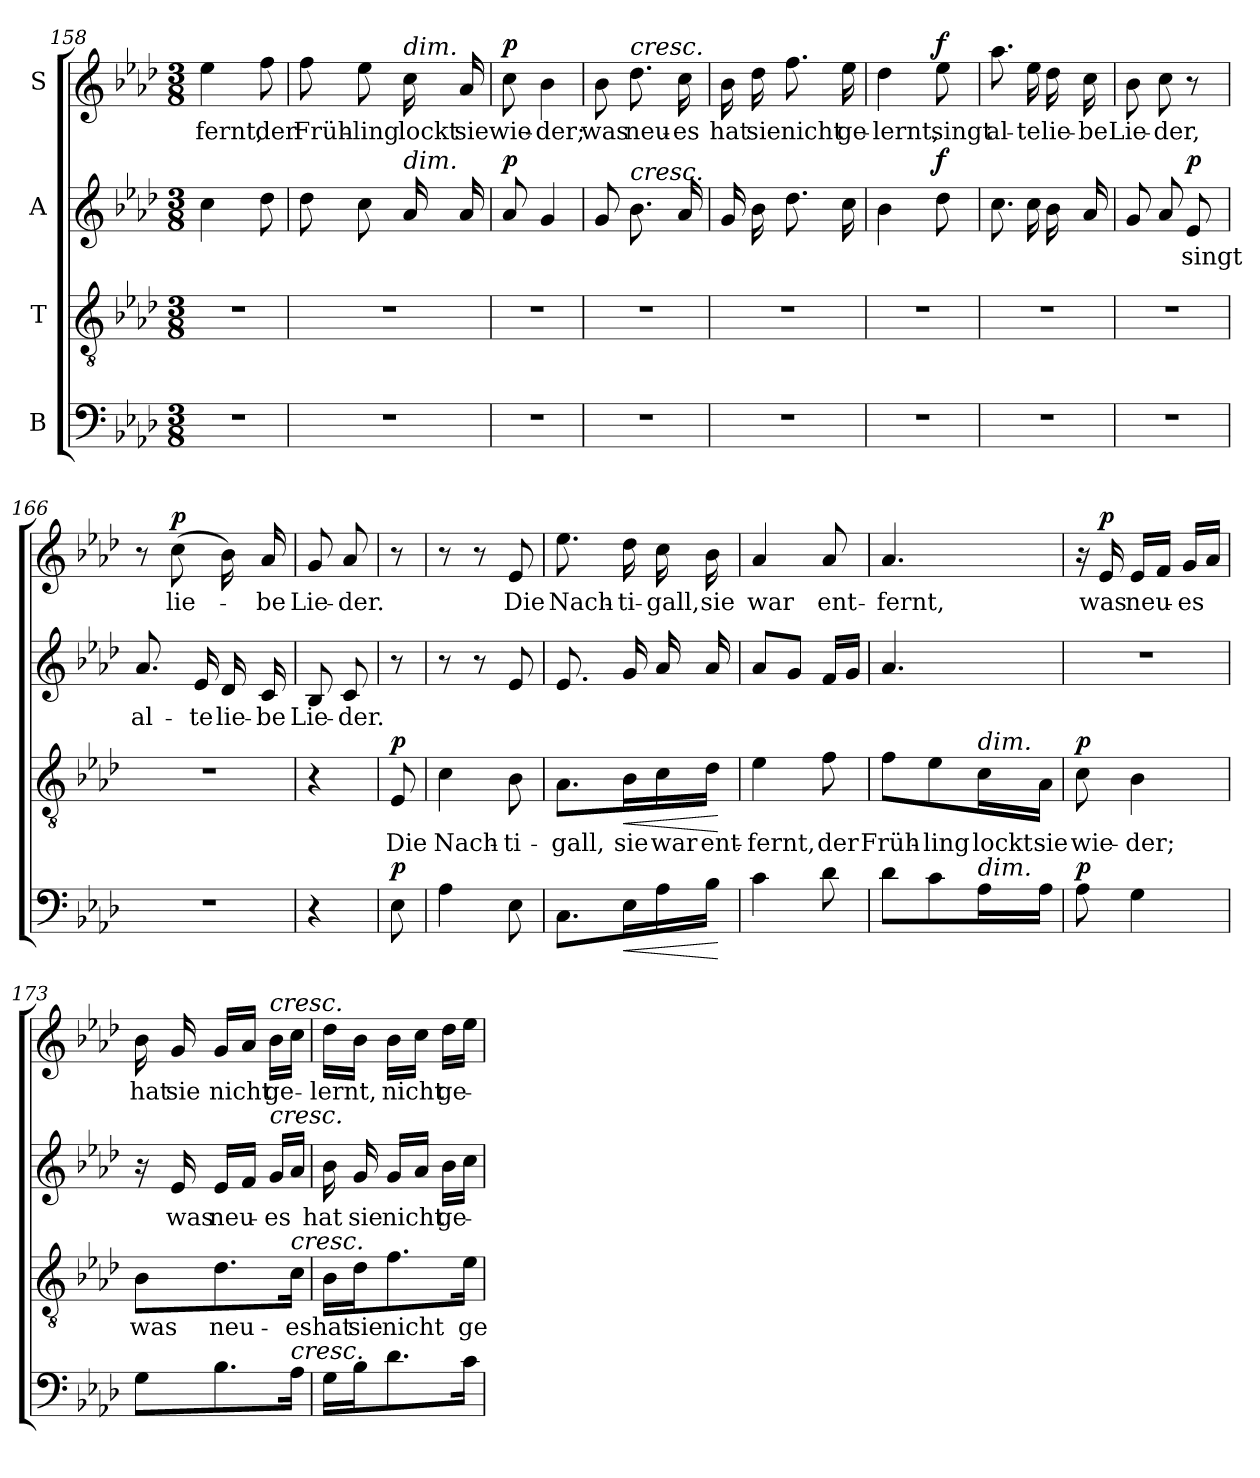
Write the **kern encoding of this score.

**kern	**dynam	**kern	**text	**dynam	**kern	**text	**dynam	**kern	**text	**dynam
*part4	*part4	*part3	*part3	*part3	*part2	*part2	*part2	*part1	*part1	*part1
*staff4	*staff4	*staff3	*staff3	*staff3	*staff2	*staff2	*staff2	*staff1	*staff1	*staff1
*I"B	*	*I"T	*	*	*I"A	*	*	*I"S	*	*
*clefF4	*	*clefGv2	*	*	*clefG2	*	*	*clefG2	*	*
*k[b-e-a-d-]	*	*k[b-e-a-d-]	*	*	*k[b-e-a-d-]	*	*	*k[b-e-a-d-]	*	*
*M3/8	*	*M3/8	*	*	*M3/8	*	*	*M3/8	*	*
=158	=158	=158	=158	=158	=158	=158	=158	=158	=158	=158
4.r	.	4.r	.	.	4cc\	.	.	4ee-\	-fernt,	.
.	.	.	.	.	8dd-\	.	.	8ff\	der	.
=159	=159	=159	=159	=159	=159	=159	=159	=159	=159	=159
4.r	.	4.r	.	.	8dd-\	.	.	8ff\	Früh-	.
.	.	.	.	.	8cc\	.	.	8ee-\	-ling	.
!	!	!	!	!	!	!	!	!LO:TX:a:i:t=dim.	!	!
!	!	!	!	!	!LO:TX:a:i:t=dim.	!	!	!	!	!
.	.	.	.	.	16a-/	.	.	16cc\	lockt	.
.	.	.	.	.	16a-/	.	.	16a-/	sie	.
=160	=160	=160	=160	=160	=160	=160	=160	=160	=160	=160
!	!	!	!	!	!	!	!LO:DY:a	!	!	!LO:DY:a
4.r	.	4.r	.	.	8a-/	.	p	8cc\	wie-	p
.	.	.	.	.	4g/	.	.	4b-\	-der;	.
=161	=161	=161	=161	=161	=161	=161	=161	=161	=161	=161
4.r	.	4.r	.	.	8g/	.	.	8b-\	was	.
!	!	!	!	!	!	!	!	!LO:TX:a:i:t=cresc.	!	!
!	!	!	!	!	!LO:TX:a:i:t=cresc.	!	!	!	!	!
.	.	.	.	.	8.b-\	.	.	8.dd-\	neu-	.
.	.	.	.	.	16a-/	.	.	16cc\	-es	.
!!LO:LB:g=z
=162	=162	=162	=162	=162	=162	=162	=162	=162	=162	=162
4.r	.	4.r	.	.	16g/	.	.	16b-\	hat	.
.	.	.	.	.	16b-\	.	.	16dd-\	sie	.
.	.	.	.	.	8.dd-\	.	.	8.ff\	nicht	.
.	.	.	.	.	16cc\	.	.	16ee-\	ge-	.
=163	=163	=163	=163	=163	=163	=163	=163	=163	=163	=163
4.r	.	4.r	.	.	4b-\	.	.	4dd-\	-lernt,	.
!	!	!	!	!	!	!	!LO:DY:a	!	!	!LO:DY:a
.	.	.	.	.	8dd-\	.	f	8ee-\	singt	f
=164	=164	=164	=164	=164	=164	=164	=164	=164	=164	=164
4.r	.	4.r	.	.	8.cc\	.	.	8.aa-\	al-	.
.	.	.	.	.	16cc\	.	.	16ee-\	-te	.
.	.	.	.	.	16b-\	.	.	16dd-\	lie-	.
.	.	.	.	.	16a-/	.	.	16cc\	-be	.
=165	=165	=165	=165	=165	=165	=165	=165	=165	=165	=165
4.r	.	4.r	.	.	8g/	.	.	8b-\	Lie-	.
.	.	.	.	.	8a-/	.	.	8cc\	-der,	.
!	!	!	!	!	!	!	!LO:DY:a	!	!	!
.	.	.	.	.	8e-/	singt	p	8r	.	.
=166	=166	=166	=166	=166	=166	=166	=166	=166	=166	=166
4.r	.	4.r	.	.	8.a-/	al-	.	8r	.	.
!	!	!	!	!	!	!	!	!	!	!LO:DY:a
.	.	.	.	.	.	.	.	(8cc\	lie-	p
.	.	.	.	.	16e-/	-te	.	.	.	.
.	.	.	.	.	16d-/	lie-	.	16b-\)	.	.
.	.	.	.	.	16c/	-be	.	16a-/	-be	.
=167	=167	=167	=167	=167	=167	=167	=167	=167	=167	=167
4r	.	4r	.	.	8B-/	Lie-	.	8g/	Lie-	.
.	.	.	.	.	8c/	-der.	.	8a-/	-der.	.
!!LO:LB:g=z
=167X5	=167X5	=167X5	=167X5	=167X5	=167X5	=167X5	=167X5	=167X5	=167X5	=167X5
!	!LO:DY:a	!	!	!LO:DY:a	!	!	!	!	!	!
8E-\	p	8E-/	Die	p	8r	.	.	8r	.	.
=168	=168	=168	=168	=168	=168	=168	=168	=168	=168	=168
4A-\	.	4c\	Nach-	.	8r	.	.	8r	.	.
.	.	.	.	.	8r	.	.	8r	.	.
8E-\	.	8B-\	-ti-	.	8e-/	.	.	8e-/	Die	.
=169	=169	=169	=169	=169	=169	=169	=169	=169	=169	=169
8.C\L	.	8.A-\L	-gall,	.	8.e-/	.	.	8.ee-\	Nach-	.
!	!LO:HP:b	!	!	!LO:HP:b	!	!	!	!	!	!
16E-\L	<	16B-\L	sie	<	16g/	.	.	16dd-\	-ti-	.
16A-\	.	16c\	war	.	16a-/	.	.	16cc\	-gall,	.
16B-\JJ	.	16d-\JJ	ent-	.	16a-/	.	.	16b-\	sie	.
.	[	.	.	[	.	.	.	.	.	.
=170	=170	=170	=170	=170	=170	=170	=170	=170	=170	=170
4c\	.	4e-\	-fernt,	.	8a-/L	.	.	4a-/	war	.
.	.	.	.	.	8g/J	.	.	.	.	.
8d-\	.	8f\	der	.	16f/LL	.	.	8a-/	ent-	.
.	.	.	.	.	16g/JJ	.	.	.	.	.
=171	=171	=171	=171	=171	=171	=171	=171	=171	=171	=171
8d-\L	.	8f\L	Früh-	.	4.a-/	.	.	4.a-/	-fernt,	.
8c\	.	8e-\	-ling	.	.	.	.	.	.	.
!	!	!LO:TX:a:i:t=dim.	!	!	!	!	!	!	!	!
!LO:TX:a:i:t=dim.	!	!	!	!	!	!	!	!	!	!
16A-\L	.	16c\L	lockt	.	.	.	.	.	.	.
16A-\JJ	.	16A-\JJ	sie	.	.	.	.	.	.	.
=172	=172	=172	=172	=172	=172	=172	=172	=172	=172	=172
!	!LO:DY:a	!	!	!LO:DY:a	!	!	!	!	!	!
8A-\	p	8c\	wie-	p	4.r	.	.	16r	.	.
!	!	!	!	!	!	!	!	!	!	!LO:DY:a
.	.	.	.	.	.	.	.	16e-/	was	p
4G\	.	4B-\	-der;	.	.	.	.	16e-/LL	neu-	.
.	.	.	.	.	.	.	.	16f/JJ	.	.
.	.	.	.	.	.	.	.	16g/LL	-es	.
.	.	.	.	.	.	.	.	16a-/JJ	.	.
!!LO:LB:g=z
=173	=173	=173	=173	=173	=173	=173	=173	=173	=173	=173
8G\L	.	8B-\L	was	.	16r	.	.	16b-\	hat	.
.	.	.	.	.	16e-/	was	.	16g/	sie	.
8.B-\	.	8.d-\	neu-	.	16e-/LL	neu-	.	16g/LL	nicht	.
.	.	.	.	.	16f/JJ	.	.	16a-/JJ	.	.
!	!	!	!	!	!	!	!	!LO:TX:a:i:t=cresc.	!	!
!	!	!	!	!	!LO:TX:a:i:t=cresc.	!	!	!	!	!
.	.	.	.	.	16g/LL	-es	.	16b-\LL	ge-	.
!	!	!LO:TX:a:i:t=cresc.	!	!	!	!	!	!	!	!
!LO:TX:a:i:t=cresc.	!	!	!	!	!	!	!	!	!	!
16A-\Jk	.	16c\Jk	-es	.	16a-/JJ	.	.	16cc\JJ	.	.
=174	=174	=174	=174	=174	=174	=174	=174	=174	=174	=174
16G\LL	.	16B-\LL	hat	.	16b-\	hat	.	16dd-\LL	-lernt,	.
16B-\J	.	16d-\J	sie	.	16g/	sie	.	16b-\JJ	.	.
8.d-\	.	8.f\	nicht	.	16g/LL	nicht	.	16b-\LL	nicht	.
.	.	.	.	.	16a-/JJ	.	.	16cc\JJ	.	.
.	.	.	.	.	16b-\LL	ge-	.	16dd-\LL	ge-	.
16c\Jk	.	16e-\Jk	ge-	.	16cc\JJ	.	.	16ee-\JJ	.	.
=	=	=	=	=	=	=	=	=	=	=
*-	*-	*-	*-	*-	*-	*-	*-	*-	*-	*-
